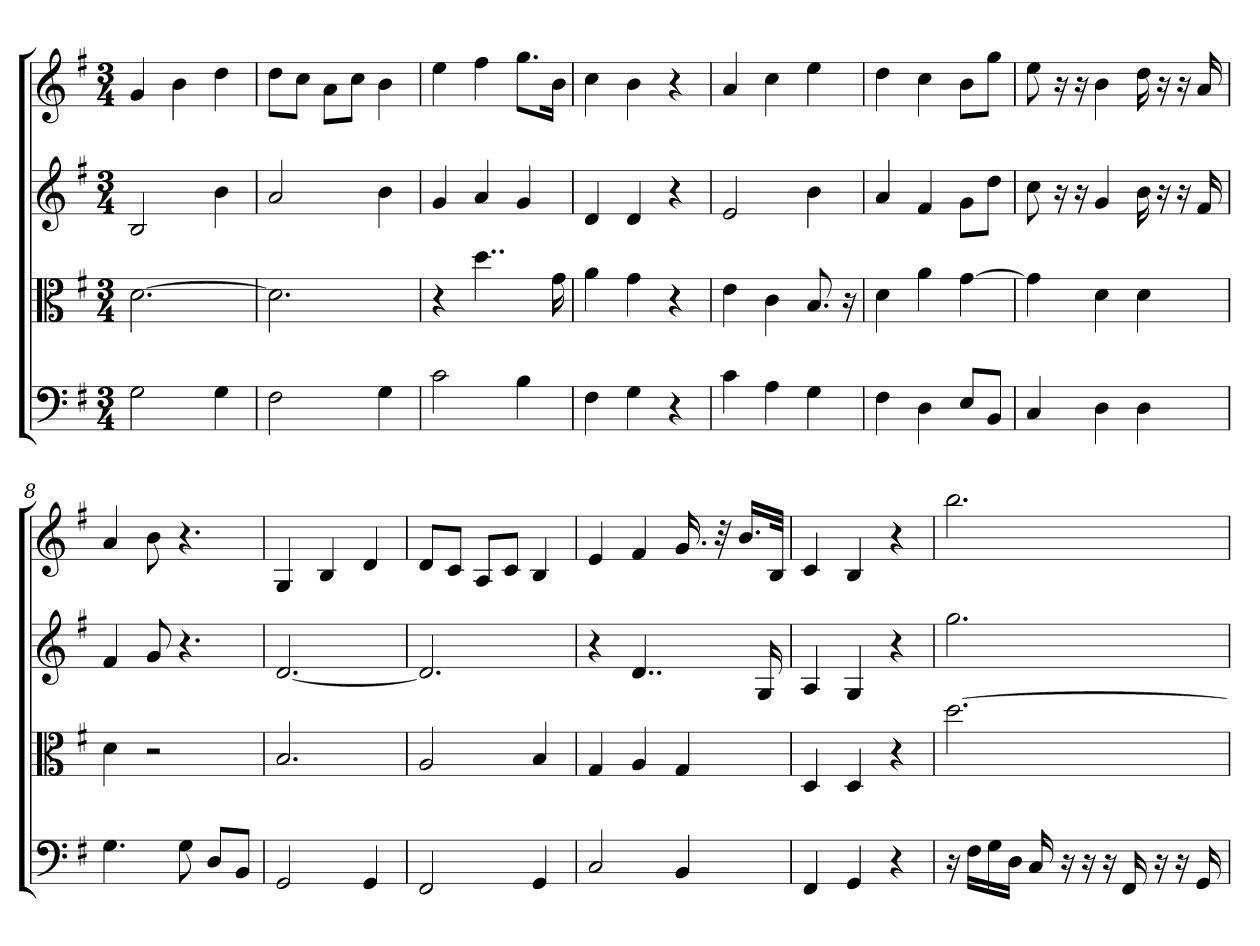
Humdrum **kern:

**kern	**kern	**kern	**kern
*part4	*part3	*part2	*part1
*staff4	*staff3	*staff2	*staff1
*clefF4	*clefC3	*clefG2	*clefG2
*k[f#]	*k[f#]	*k[f#]	*k[f#]
*G:	*G:	*G:	*G:
*M3/4	*M3/4	*M3/4	*M3/4
=	=	=	=
2G	[2.d	2B	4g
.	.	.	4b
4G	.	4b	4dd
=2	=2	=2	=2
2F#	2.d]	2a	8dd\L
.	.	.	8cc\J
.	.	.	8a\L
.	.	.	8cc\J
4G	.	4b	4b
=3	=3	=3	=3
2c	4r	4g	4ee
.	4..dd	4a	4ff#
4B	.	4g	8.gg\L
.	16g	.	16b\Jk
=4	=4	=4	=4
4F#	4a	4d	4cc
4G	4g	4d	4b
4r	4r	4r	4r
=5	=5	=5	=5
4c	4e	2e	4a
4A	4c	.	4cc
4G	8.B	4b	4ee
.	16r	.	.
=6	=6	=6	=6
4F#	4d	4a	4dd
4D	4a	4f#	4cc
8E/L	[4g	8g\L	8b\L
8BB/J	.	8dd\J	8gg\J
=7	=7	=7	=7
4C	4g]	8cc	8ee
.	.	16r	16r
.	.	16r	16r
4D	4d	4g	4b
4D	4d	16b	16dd
.	.	16r	16r
.	.	16r	16r
.	.	16f#	16a
=8	=8	=8	=8
4.G	4d	4f#	4a
.	2r	8g	8b
8G	.	4.r	4.r
8D/L	.	.	.
8BB/J	.	.	.
=9	=9	=9	=9
2GG	2.B	[2.d	4G
.	.	.	4B
4GG	.	.	4d
=10	=10	=10	=10
2FF#	2A	2.d]	8d/L
.	.	.	8c/J
.	.	.	8A/L
.	.	.	8c/J
4GG	4B	.	4B
=11	=11	=11	=11
2C	4G	4r	4e
.	4A	4..d	4f#
4BB	4G	.	16.g
.	.	.	32r
.	.	.	16.b/LL
.	.	16G	.
.	.	.	32B/JJk
=12	=12	=12	=12
4FF#	4D	4A	4c
4GG	4D	4G	4B
4r	4r	4r	4r
=13	=13	=13	=13
16r	[2.dd	2.gg	2.bb
16F#\LL	.	.	.
16G\	.	.	.
16D\JJ	.	.	.
16C	.	.	.
16r	.	.	.
16r	.	.	.
16r	.	.	.
16FF#	.	.	.
16r	.	.	.
16r	.	.	.
16GG	.	.	.
=	=	=	=
*-	*-	*-	*-
